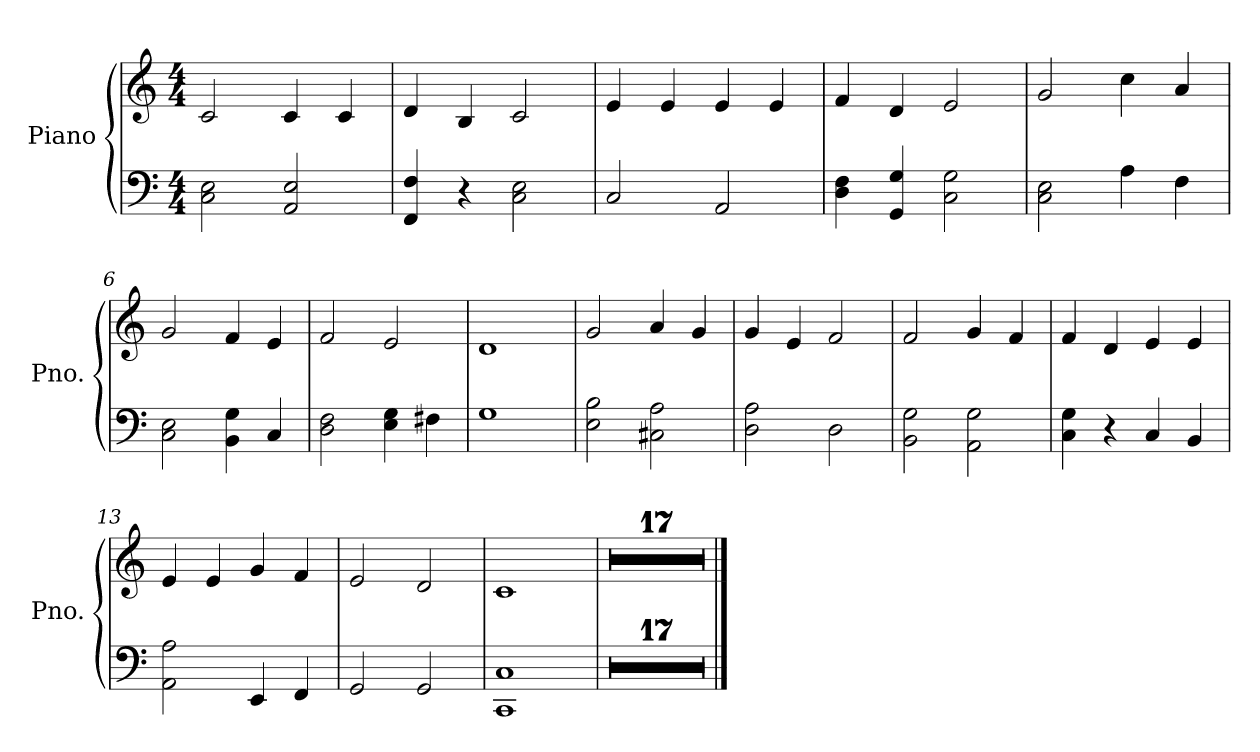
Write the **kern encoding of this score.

**kern	**kern
*part1	*part1
*staff2	*staff1
*I"Piano	*
*I'Pno.	*
*clefF4	*clefG2
*k[]	*k[]
*M4/4	*M4/4
=1	=1
2C\ 2E\	2c/
2AA/ 2E/	4c/
.	4c/
=2	=2
4FF/ 4F/	4d/
4r	4B/
2C\ 2E\	2c/
=3	=3
2C/	4e/
.	4e/
2AA/	4e/
.	4e/
=4	=4
4D\ 4F\	4f/
4GG/ 4G/	4d/
2C\ 2G\	2e/
=5	=5
2C\ 2E\	2g/
4A\	4cc\
4F\	4a/
=6	=6
2C\ 2E\	2g/
4BB\ 4G\	4f/
4C/	4e/
=7	=7
2D\ 2F\	2f/
4E\ 4G\	2e/
4F#X\	.
=8	=8
1G	1d
=9	=9
2E\ 2B\	2g/
2C#X\ 2A\	4a/
.	4g/
=10	=10
2D\ 2A\	4g/
.	4e/
2D\	2f/
!!LO:LB:g=z
=11	=11
2BB\ 2G\	2f/
2AA\ 2G\	4g/
.	4f/
=12	=12
4C\ 4G\	4f/
4r	4d/
4C/	4e/
4BB/	4e/
=13	=13
2AA\ 2A\	4e/
.	4e/
4EE/	4g/
4FF/	4f/
=14	=14
2GG/	2e/
2GG/	2d/
=15	=15
1CC 1C	1c
=16	=16
1r	1r
=17	=17
1r	1r
=18	=18
1r	1r
=19	=19
1r	1r
=20	=20
1r	1r
=21	=21
1r	1r
=22	=22
1r	1r
=23	=23
1r	1r
=24	=24
1r	1r
=25	=25
1r	1r
!!LO:LB:g=z
=26	=26
1r	1r
=27	=27
1r	1r
=28	=28
1r	1r
=29	=29
1r	1r
=30	=30
1r	1r
=31	=31
1r	1r
=32	=32
1r	1r
==	==
*-	*-
